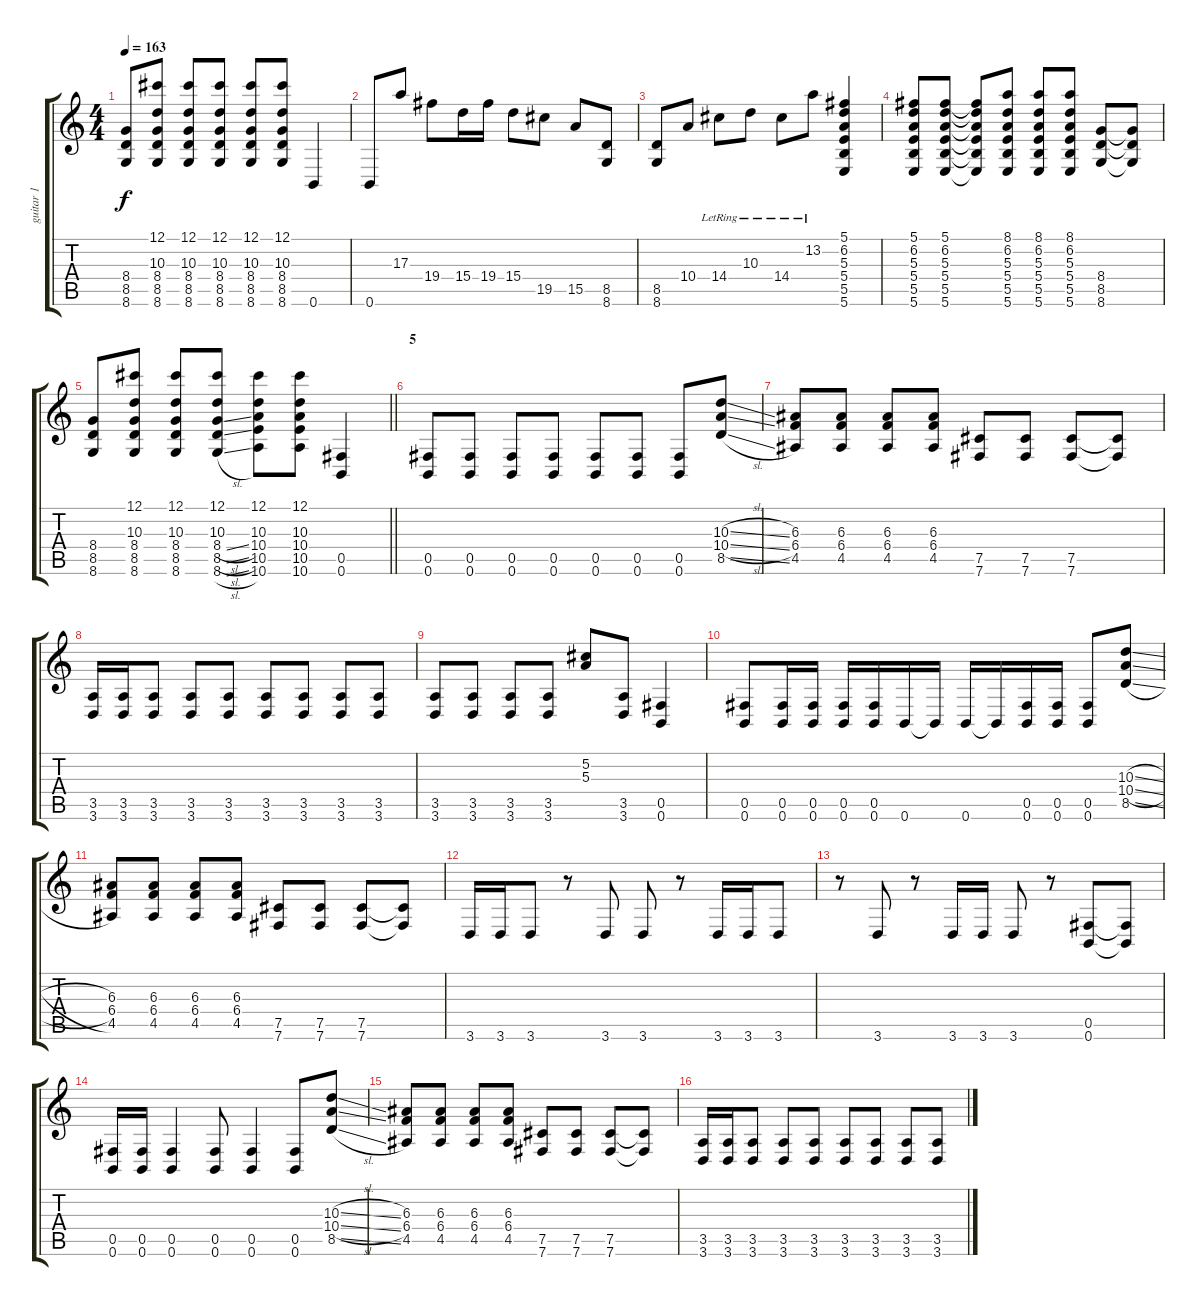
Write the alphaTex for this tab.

\track ("guitar 1" "guitar 1") {instrument distortionguitar}
\staff {score tabs}
\tuning (Db4 Ab3 E3 B2 Gb2 B1) {hide}
\ts (4 4)
\tempo 163
\clef g2
\ks c
(8.4 8.5 8.6).8{dy f} (12.1 10.3 8.4 8.5 8.6).8 (12.1 10.3 8.4 8.5 8.6).8 (12.1 10.3 8.4 8.5 8.6).8 (12.1 10.3 8.4 8.5 8.6).8 (12.1 10.3 8.4 8.5 8.6).8 0.6.4 |
0.6.8 17.3.8 19.4.8 15.4.16 19.4.16 15.4.8 19.5.8 15.5.8 (8.5 8.6).8 |
(8.5 8.6).8 10.4.8 14.4{lr}.8 10.3{lr}.8 14.4{lr}.8 13.2{lr}.8 (5.1 6.2 5.3 5.4 5.5 5.6).4 |
(5.1 6.2 5.3 5.4 5.5 5.6).8 (5.1 6.2 5.3 5.4 5.5 5.6).8 (5.1{t} 6.2{t} 5.3{t} 5.4{t} 5.5{t} 5.6{t}).8 (8.1 6.2 5.3 5.4 5.5 5.6).8 (8.1 6.2 5.3 5.4 5.5 5.6).8 (8.1 6.2 5.3 5.4 5.5 5.6).8 (8.4 8.5 8.6).8 (8.4{t} 8.5{t} 8.6{t}).8 |
\barLineRight lightlight
(8.4 8.5 8.6).8 (12.1 10.3 8.4 8.5 8.6).8 (12.1 10.3 8.4 8.5 8.6).8 (12.1 10.3 8.4{sl} 8.5{sl} 8.6{sl}).8 (12.1 10.3 10.4 10.5 10.6).8 (12.1 10.3 10.4 10.5 10.6).8 (0.5 0.6).4 |
\section ("" "5")
(0.5 0.6).8 (0.5 0.6).8 (0.5 0.6).8 (0.5 0.6).8 (0.5 0.6).8 (0.5 0.6).8 (0.5 0.6).8 (10.3{sl} 10.4{sl} 8.5{sl}).8 |
(6.3 6.4 4.5).8 (6.3 6.4 4.5).8 (6.3 6.4 4.5).8 (6.3 6.4 4.5).8 (7.5 7.6).8 (7.5 7.6).8 (7.5 7.6).8 (7.5{t} 7.6{t}).8 |
(3.5 3.6).16 (3.5 3.6).16 (3.5 3.6).8 (3.5 3.6).8 (3.5 3.6).8 (3.5 3.6).8 (3.5 3.6).8 (3.5 3.6).8 (3.5 3.6).8 |
(3.5 3.6).8 (3.5 3.6).8 (3.5 3.6).8 (3.5 3.6).8 (5.2 5.3).8 (3.5 3.6).8 (0.5 0.6).4 |
(0.5 0.6).8 (0.5 0.6).16 (0.5 0.6).16 (0.5 0.6).16 (0.5 0.6).16 0.6.16 0.6{t}.16 0.6.16 0.6{t}.16 (0.5 0.6).16 (0.5 0.6).16 (0.5 0.6).8 (10.3{sl} 10.4{sl} 8.5{sl}).8 |
(6.3 6.4 4.5).8 (6.3 6.4 4.5).8 (6.3 6.4 4.5).8 (6.3 6.4 4.5).8 (7.5 7.6).8 (7.5 7.6).8 (7.5 7.6).8 (7.5{t} 7.6{t}).8 |
3.6.16 3.6.16 3.6.8 r.8 3.6.8 3.6.8 r.8 3.6.16 3.6.16 3.6.8 |
r.8 3.6.8 r.8 3.6.16 3.6.16 3.6.8 r.8 (0.5 0.6).8 (0.5{t} 0.6{t}).8 |
(0.5 0.6).16 (0.5 0.6).16 (0.5 0.6).4 (0.5 0.6).8 (0.5 0.6).4 (0.5 0.6).8 (10.3{sl} 10.4{sl} 8.5{sl}).8 |
(6.3 6.4 4.5).8 (6.3 6.4 4.5).8 (6.3 6.4 4.5).8 (6.3 6.4 4.5).8 (7.5 7.6).8 (7.5 7.6).8 (7.5 7.6).8 (7.5{t} 7.6{t}).8 |
(3.5 3.6).16 (3.5 3.6).16 (3.5 3.6).8 (3.5 3.6).8 (3.5 3.6).8 (3.5 3.6).8 (3.5 3.6).8 (3.5 3.6).8 (3.5 3.6).8
